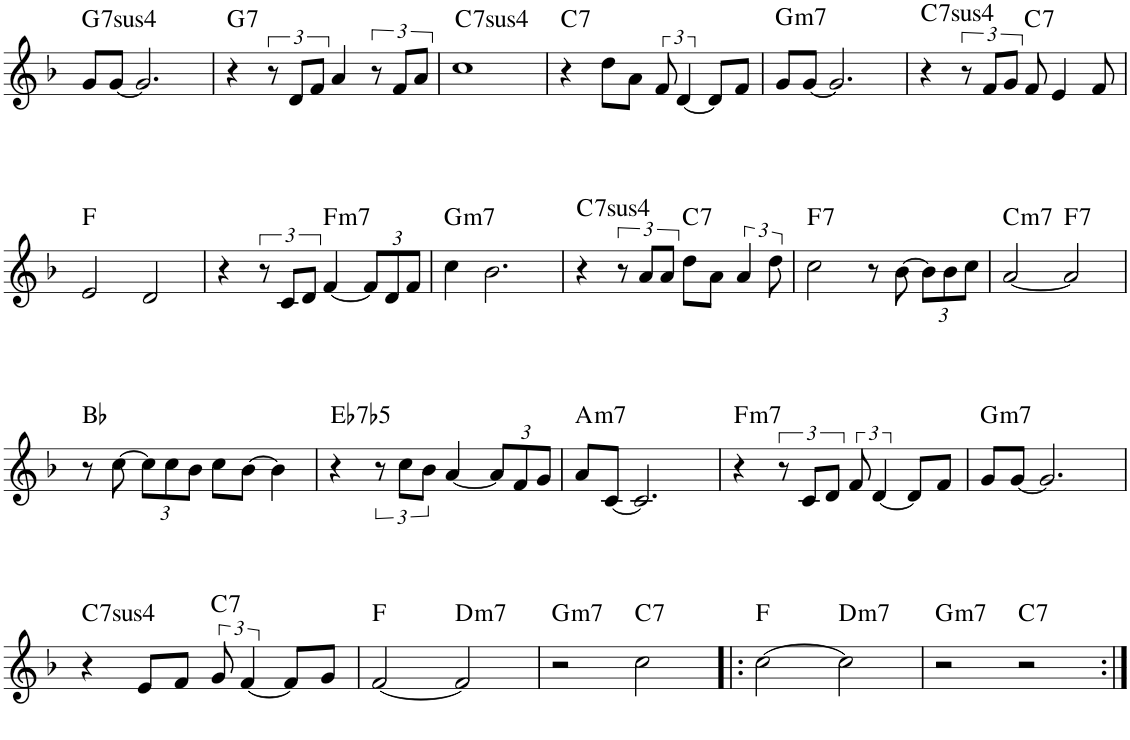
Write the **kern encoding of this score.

**kern	**harte
*part1	*part1
*staff1	*
*I"Piano	*
*I'Pno.	*
!!LO:PB:g=z
*clefG2	*
*k[b-]	*
*M4/4	*
=54	=54
!	!LO:H:kt=74
8g/L	G:sus4(7)
[8g/J	.
2.g/]	.
=55	=55
!	!LO:H:kt=7
4r	G:7
12r	.
12d/L	.
12f/J	.
4a/	.
12r	.
12f/L	.
12a/J	.
=56	=56
!	!LO:H:kt=74
1cc	C:sus4(7)
=57	=57
!	!LO:H:kt=7
4r	C:7
8dd\L	.
8a\J	.
12f/	.
[6d/	.
8d/L]	.
8f/J	.
=58	=58
!	!LO:H:kt=m7
8g/L	G:min7
[8g/J	.
2.g/]	.
=59	=59
!	!LO:H:kt=74
4r	C:sus4(7)
12r	.
12f/L	.
12g/J	.
!	!LO:H:kt=7
8f/	C:7
4e/	.
8f/	.
!!LO:LB:g=z
=60	=60
2e/	F:maj
2d/	.
=61	=61
4r	.
12r	.
12c/L	.
12d/J	.
!	!LO:H:kt=m7
[4f/	F:min7
*Xbrackettup	*
12f/L]	.
12d/	.
12f/J	.
=62	=62
!	!LO:H:kt=m7
4cc\	G:min7
2.b-\	.
=63	=63
!	!LO:H:kt=74
4r	C:sus4(7)
*brackettup	*
12r	.
12a/L	.
12a/J	.
!	!LO:H:kt=7
8dd\L	C:7
8a\J	.
6a/	.
12dd\	.
=64	=64
!	!LO:H:kt=7
2cc\	F:7
8r	.
[8b-\	.
*Xbrackettup	*
12b-\L]	.
12b-\	.
12cc\J	.
=65	=65
!	!LO:H:kt=m7
[2a/	C:min7
!	!LO:H:kt=7
2a/]	F:7
!!LO:LB:g=z
=66	=66
8r	Bb:maj
[8cc\	.
12cc\L]	.
12cc\	.
12b-\J	.
8cc\L	.
[8b-\J	.
4b-\]	.
=67	=67
!	!LO:H:kt=7
4r	Eb:(3,b5,b7)
*brackettup	*
12r	.
12cc\L	.
12b-\J	.
[4a/	.
*Xbrackettup	*
12a/L]	.
12f/	.
12g/J	.
=68	=68
!	!LO:H:kt=m7
8a/L	A:min7
[8c/J	.
2.c/]	.
=69	=69
!	!LO:H:kt=m7
4r	F:min7
*brackettup	*
12r	.
12c/L	.
12d/J	.
12f/	.
[6d/	.
8d/L]	.
8f/J	.
=70	=70
!	!LO:H:kt=m7
8g/L	G:min7
[8g/J	.
2.g/]	.
!!LO:LB:g=z
=71	=71
!	!LO:H:kt=74
4r	C:sus4(7)
8e/L	.
8f/J	.
!	!LO:H:kt=7
12g/	C:7
[6f/	.
8f/L]	.
8g/J	.
=72	=72
[2f/	F:maj
!	!LO:H:kt=m7
2f/]	D:min7
=73	=73
!	!LO:H:kt=m7
2r	G:min7
!	!LO:H:kt=7
2cc\	C:7
=74!|:	=74!|:
[2cc\	F:maj
!	!LO:H:kt=m7
2cc\]	D:min7
=75	=75
!	!LO:H:kt=m7
2r	G:min7
!	!LO:H:kt=7
2r	C:7
=:|!	=:|!
*-	*-
